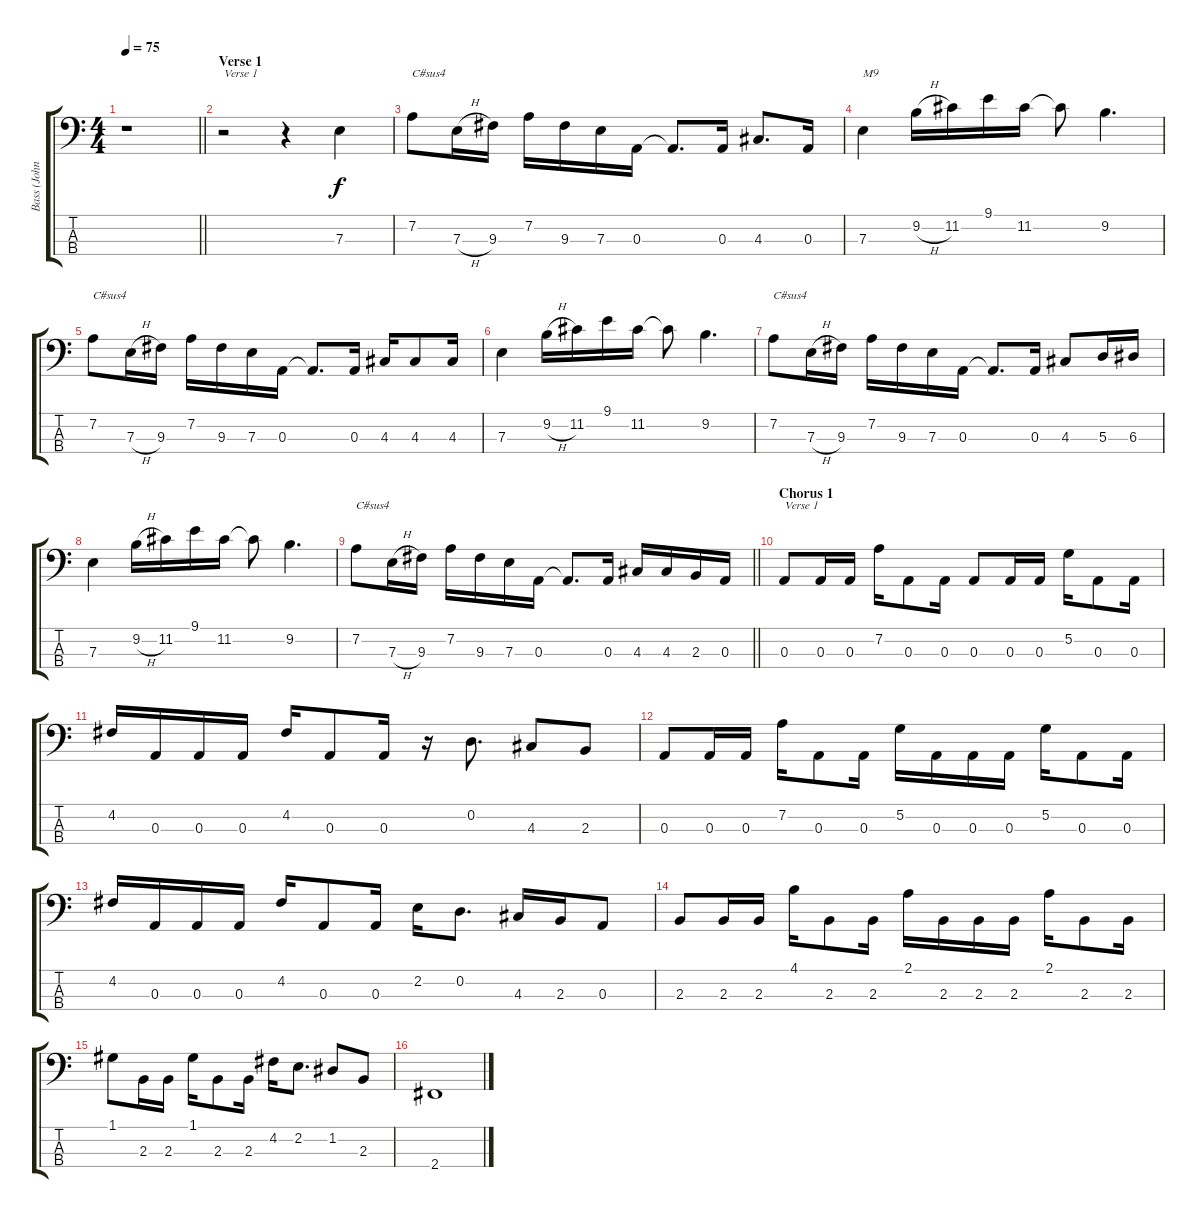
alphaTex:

\track ("Bass (John Paul J.)" "Bass (John") {instrument electricbasspick}
\staff {score tabs}
\tuning (G2 D2 A1 E1) {hide}
\ts (4 4)
\tempo 75
\clef f4
\barLineRight lightlight
\ks c
r.1{dy f instrument electricbasspick} |
\section ("" "Verse 1")
r.2{txt "Verse 1"} r.4 7.3.4 |
7.2.8{txt "C#sus4"} 7.3{h}.16 9.3.16 7.2.16 9.3.16 7.3.16 0.3.16 0.3{t}.8{d} 0.3.16 4.3.8{d} 0.3.16 |
7.3.4{txt "M9"} 9.2{h}.16 11.2.16 9.1.16 11.2.16 11.2{t}.8 9.2.4{d} |
7.2.8{txt "C#sus4"} 7.3{h}.16 9.3.16 7.2.16 9.3.16 7.3.16 0.3.16 0.3{t}.8{d} 0.3.16 4.3.16 4.3.8 4.3.16 |
7.3.4 9.2{h}.16 11.2.16 9.1.16 11.2.16 11.2{t}.8 9.2.4{d} |
7.2.8{txt "C#sus4"} 7.3{h}.16 9.3.16 7.2.16 9.3.16 7.3.16 0.3.16 0.3{t}.8{d} 0.3.16 4.3.8 5.3.16 6.3.16 |
7.3.4 9.2{h}.16 11.2.16 9.1.16 11.2.16 11.2{t}.8 9.2.4{d} |
\barLineRight lightlight
7.2.8{txt "C#sus4"} 7.3{h}.16 9.3.16 7.2.16 9.3.16 7.3.16 0.3.16 0.3{t}.8{d} 0.3.16 4.3.16 4.3.16 2.3.16 0.3.16 |
\section ("" "Chorus 1")
0.3.8{txt "Verse 1"} 0.3.16 0.3.16 7.2.16 0.3.8 0.3.16 0.3.8 0.3.16 0.3.16 5.2.16 0.3.8 0.3.16 |
4.2.16 0.3.16 0.3.16 0.3.16 4.2.16 0.3.8 0.3.16 r.16 0.2.8{d} 4.3.8 2.3.8 |
0.3.8 0.3.16 0.3.16 7.2.16 0.3.8 0.3.16 5.2.16 0.3.16 0.3.16 0.3.16 5.2.16 0.3.8 0.3.16 |
4.2.16 0.3.16 0.3.16 0.3.16 4.2.16 0.3.8 0.3.16 2.2.16 0.2.8{d} 4.3.16 2.3.16 0.3.8 |
2.3.8 2.3.16 2.3.16 4.1.16 2.3.8 2.3.16 2.1.16 2.3.16 2.3.16 2.3.16 2.1.16 2.3.8 2.3.16 |
1.1.8 2.3.16 2.3.16 1.1.16 2.3.8 2.3.16 4.2.16 2.2.8{d} 1.2.8 2.3.8 |
2.4.1
